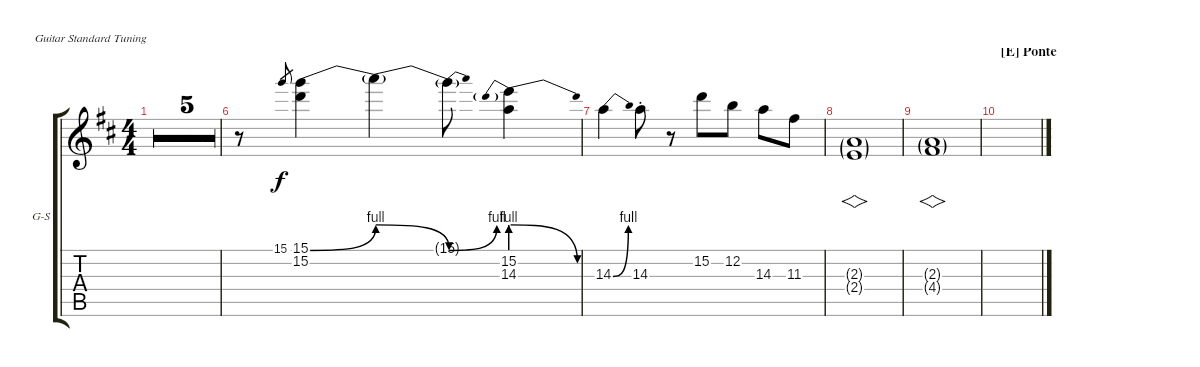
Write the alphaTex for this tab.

\defaultSystemsLayout 4
\bracketExtendMode groupsimilarinstruments
\firstSystemTrackNameOrientation horizontal
\otherSystemsTrackNameOrientation horizontal
\track ("Guitar Solo" "G-S") {multiBarRest instrument electricguitarclean}
\staff {score tabs}
\tuning (E4 B3 G3 D3 A2 E2)
\ts (4 4)
\tempo 72
\clef g2
\ks d
|
|
|
|
|
r.8 15.1.8{gr} (15.1{be (bend 0 0 15 4)} 15.2).4 15.1{be (release 0 4 15 0) t}.4 15.1{be (bend 0 0 15 4) t}.8 (15.2{be (prebendrelease 0 4 15 0)} 14.3).4 |
14.3{be (bend 0 0 15 4)}.4 14.3{st}.8 r.8 15.2.8 12.2.8 14.3.8 11.3.8 |
(2.3{g} 2.4{g}).1{vs} |
(4.4{g} 2.3{g}).1{vs} |
\section ("E" "Ponte")
